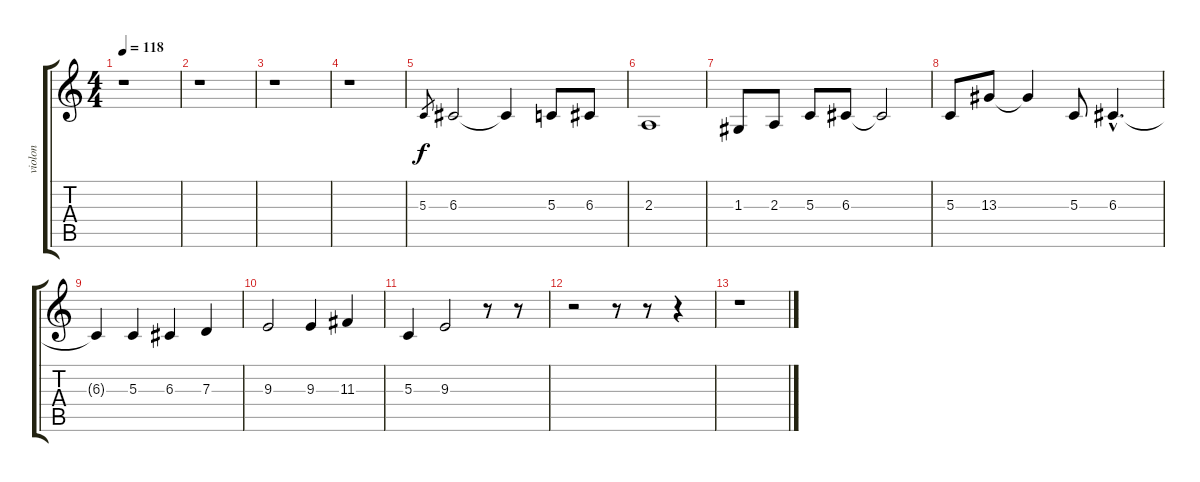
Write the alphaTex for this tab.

\track ("violon" "violon") {instrument cello}
\staff {score tabs}
\tuning (E4 B3 G3 D3 A2 E2) {hide}
\ts (4 4)
\tempo 118
\clef g2
\ks c
r.1{dy f instrument cello} |
r.1 |
r.1 |
r.1 |
5.3.8{gr} 6.3.2 6.3{t}.4 5.3.8 6.3.8 |
2.3.1 |
1.3.8 2.3.8 5.3.8 6.3.8 6.3{t}.2 |
5.3.8 13.3.8 13.3{t}.4 5.3.8 6.3{hac}.4{d} |
6.3{t}.4 5.3.4 6.3.4 7.3.4 |
9.3.2 9.3.4 11.3.4 |
5.3.4 9.3.2 r.8 r.8 |
r.2 r.8 r.8 r.4 |
r.1
